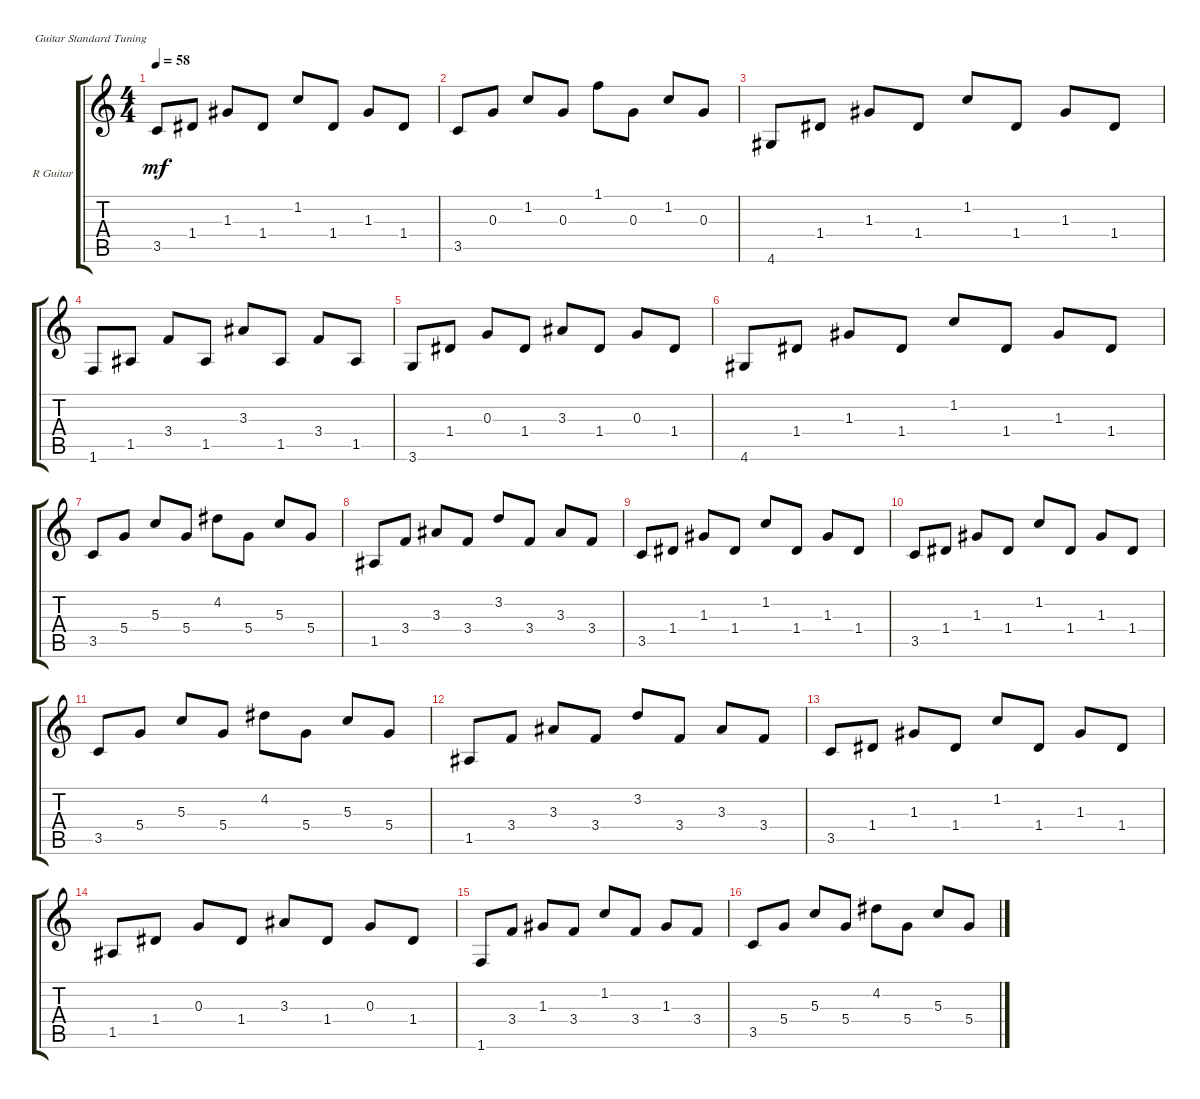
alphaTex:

\defaultSystemsLayout 4
\bracketExtendMode groupsimilarinstruments
\firstSystemTrackNameOrientation horizontal
\otherSystemsTrackNameOrientation horizontal
\track ("Rhythm Guitar  " "R Guitar") {instrument acousticguitarnylon}
\staff {score tabs}
\tuning (E4 B3 G3 D3 A2 E2)
\ts (4 4)
\tempo 58
\clef g2
\scale
0.333333
\ks c
3.5.8{dy mf} 1.4.8 1.3.8 1.4.8 1.2.8 1.4.8 1.3.8 1.4.8 |
\scale
0.333333 3.5.8 0.3.8 1.2.8 0.3.8 1.1.8 0.3.8 1.2.8 0.3.8 |
\scale
0.333333 4.6.8 1.4.8 1.3.8 1.4.8 1.2.8 1.4.8 1.3.8 1.4.8 |
\scale
0.333333 1.6.8 1.5.8 3.4.8 1.5.8 3.3.8 1.5.8 3.4.8 1.5.8 |
\scale
0.333333 3.6.8 1.4.8 0.3.8 1.4.8 3.3.8 1.4.8 0.3.8 1.4.8 |
\scale
0.333333 4.6.8 1.4.8 1.3.8 1.4.8 1.2.8 1.4.8 1.3.8 1.4.8 |
\scale
0.333333 3.5.8 5.4.8 5.3.8 5.4.8 4.2.8 5.4.8 5.3.8 5.4.8 |
\scale
0.333333 1.5.8 3.4.8 3.3.8 3.4.8 3.2.8 3.4.8 3.3.8 3.4.8 |
\scale
0.333333 3.5.8 1.4.8 1.3.8 1.4.8 1.2.8 1.4.8 1.3.8 1.4.8 |
\scale
0.333333 3.5.8 1.4.8 1.3.8 1.4.8 1.2.8 1.4.8 1.3.8 1.4.8 |
\scale
0.333333 3.5.8 5.4.8 5.3.8 5.4.8 4.2.8 5.4.8 5.3.8 5.4.8 |
\scale
0.333333 1.5.8 3.4.8 3.3.8 3.4.8 3.2.8 3.4.8 3.3.8 3.4.8 |
\scale
0.333333 3.5.8 1.4.8 1.3.8 1.4.8 1.2.8 1.4.8 1.3.8 1.4.8 |
\scale
0.333333 1.5.8 1.4.8 0.3.8 1.4.8 3.3.8 1.4.8 0.3.8 1.4.8 |
\scale
0.333333 1.6.8 3.4.8 1.3.8 3.4.8 1.2.8 3.4.8 1.3.8 3.4.8 |
\scale
0.333333 3.5.8 5.4.8 5.3.8 5.4.8 4.2.8 5.4.8 5.3.8 5.4.8
